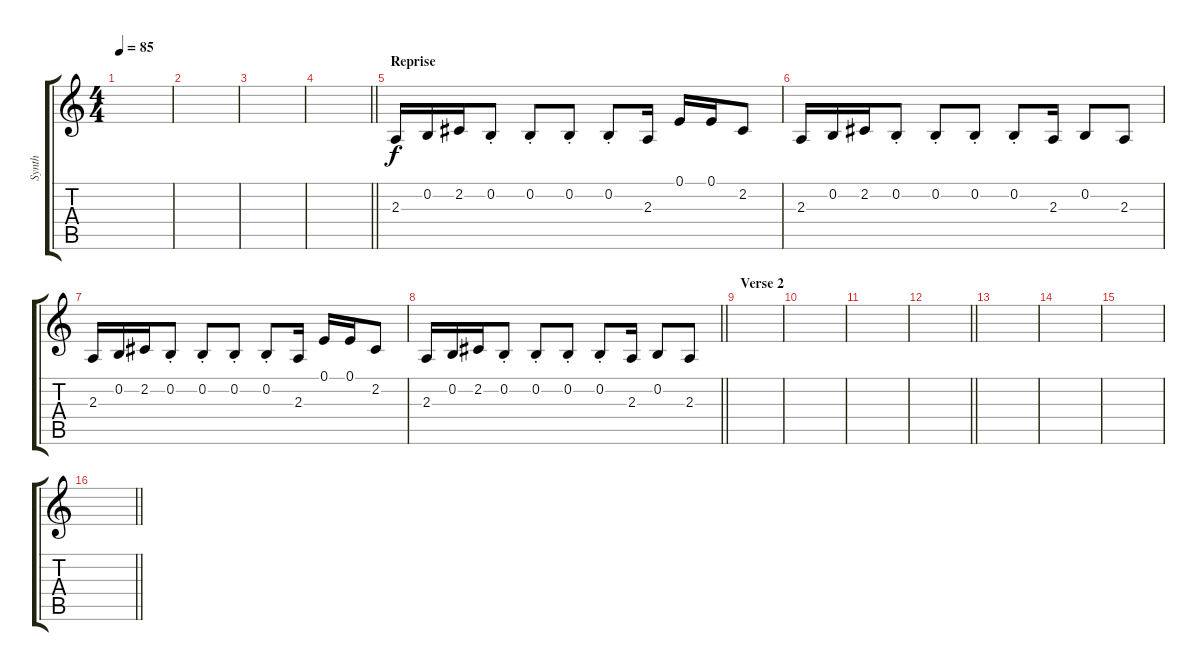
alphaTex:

\track ("Synth" "Synth") {instrument lead8bassandlead}
\staff {score tabs}
\tuning (E4 B3 G3 D3 A2 E2) {hide}
\ts (4 4)
\tempo 85
\clef g2
\ks c
|
|
|
\barLineRight lightlight
|
\section ("" "Reprise")
2.3.16 0.2.16 2.2.16 0.2{st}.8 0.2{st}.8 0.2{st}.8 0.2{st}.8 2.3.16 0.1.16 0.1.16 2.2.8 |
2.3.16 0.2.16 2.2.16 0.2{st}.8 0.2{st}.8 0.2{st}.8 0.2{st}.8 2.3.16 0.2.8 2.3.8 |
2.3.16 0.2.16 2.2.16 0.2{st}.8 0.2{st}.8 0.2{st}.8 0.2{st}.8 2.3.16 0.1.16 0.1.16 2.2.8 |
\barLineRight lightlight
2.3.16 0.2.16 2.2.16 0.2{st}.8 0.2{st}.8 0.2{st}.8 0.2{st}.8 2.3.16 0.2.8 2.3.8 |
\section ("" "Verse 2")
|
|
|
\barLineRight lightlight
|
|
|
|
\barLineRight lightlight
